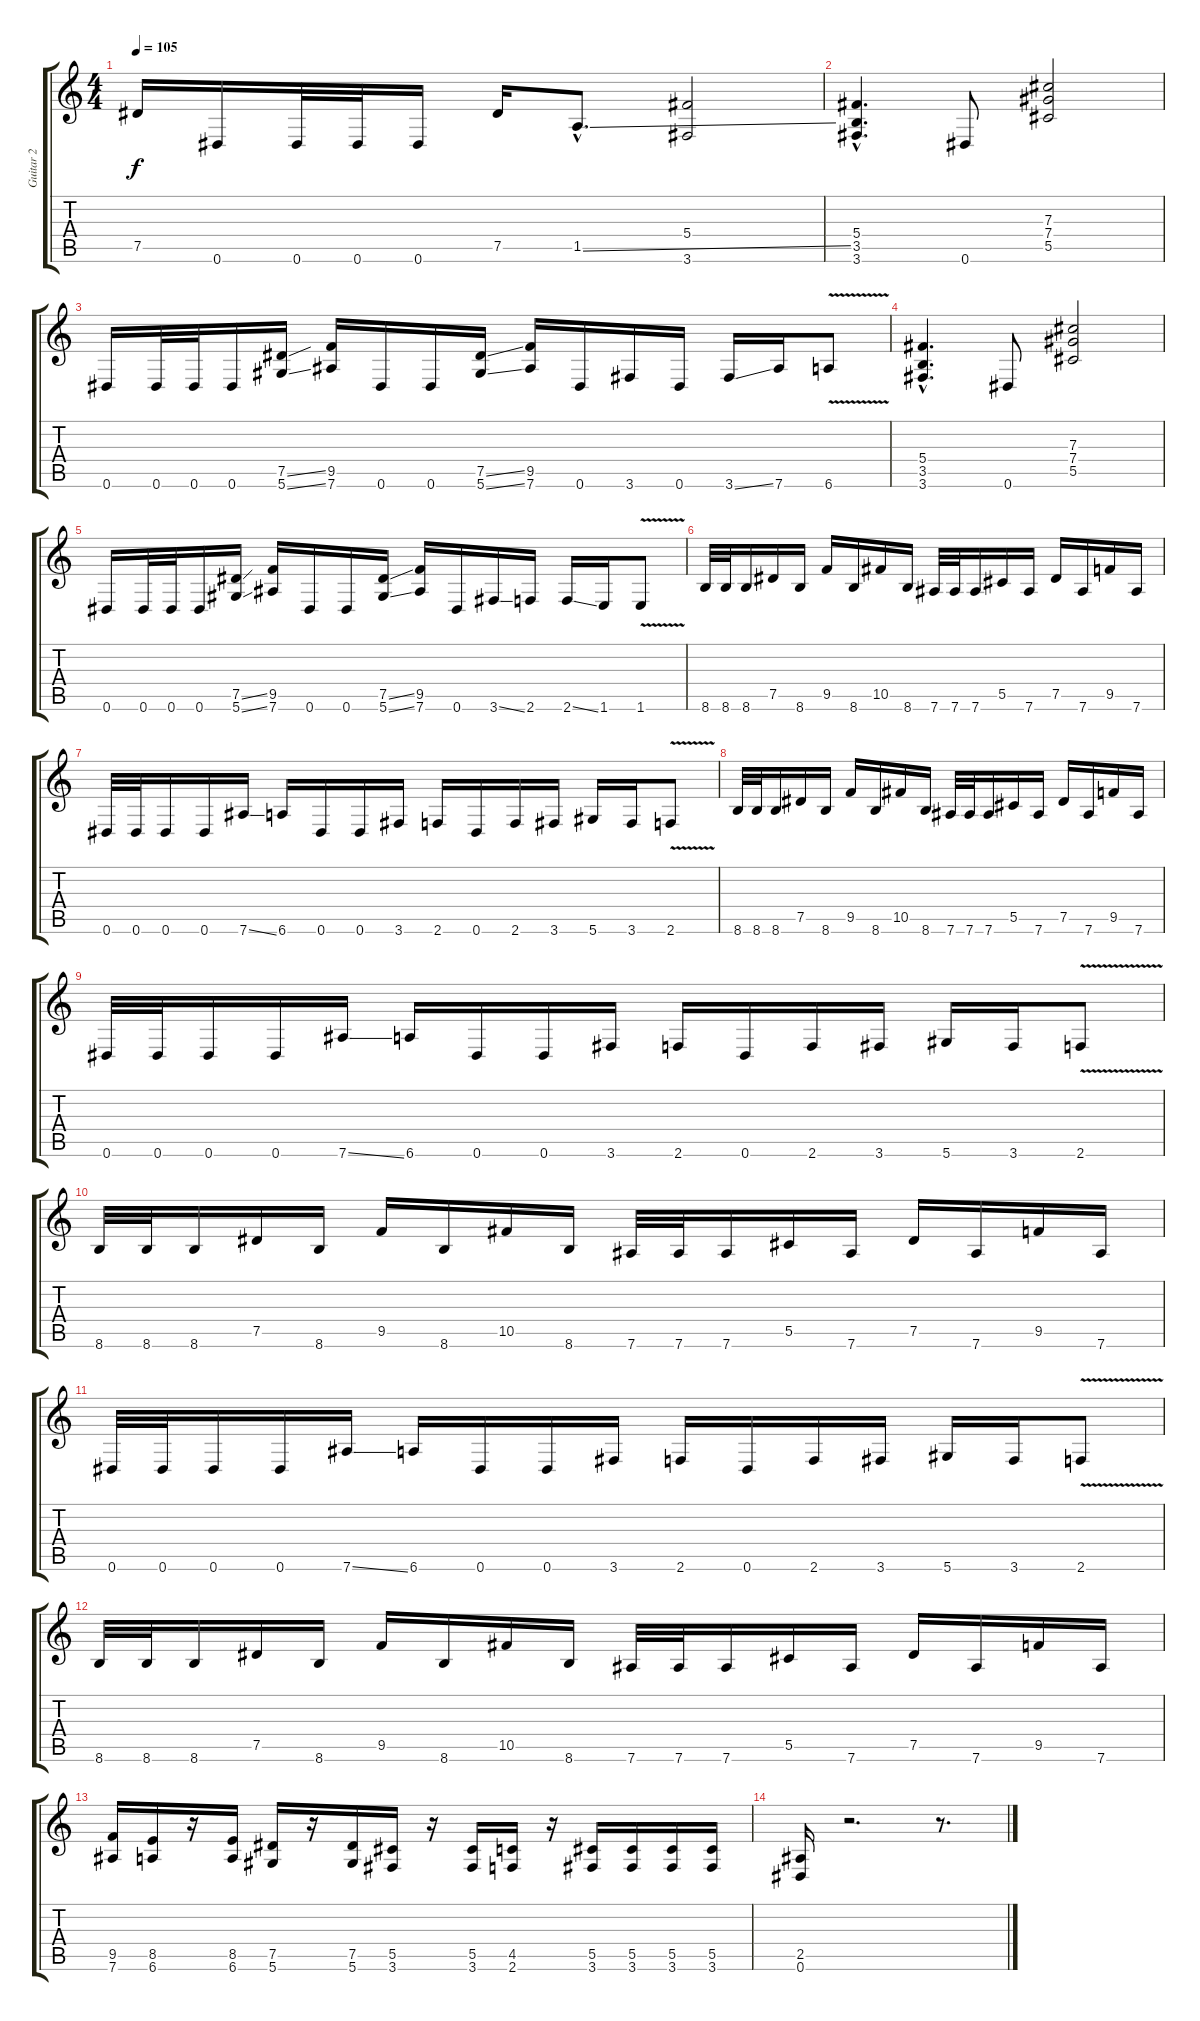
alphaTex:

\track ("Guitar 2" "Guitar 2") {instrument overdrivenguitar}
\staff {score tabs}
\tuning (Eb4 Bb3 Gb3 Db3 Ab2 Eb2) {hide}
\ts (4 4)
\tempo 105
\clef g2
\ks c
7.5.16{dy f} 0.6.16 0.6.32 0.6.32 0.6.16 7.5.16 1.5{ss hac}.8{d} (5.4 3.6).2 |
(5.4{hac} 3.5{hac} 3.6{hac}).4{d} 0.6.8 (7.3 7.4 5.5).2 |
0.6.16 0.6.32 0.6.32 0.6.16 (7.5{ss} 5.6{ss}).16 (9.5 7.6).16 0.6.16 0.6.16 (7.5{ss} 5.6{ss}).16 (9.5 7.6).16 0.6.16 3.6.16 0.6.16 3.6{ss}.16 7.6.16 6.6{v}.8 |
(5.4{hac} 3.5{hac} 3.6{hac}).4{d} 0.6.8 (7.3 7.4 5.5).2 |
0.6.16 0.6.32 0.6.32 0.6.16 (7.5{ss} 5.6{ss}).16 (9.5 7.6).16 0.6.16 0.6.16 (7.5{ss} 5.6{ss}).16 (9.5 7.6).16 0.6.16 3.6{ss}.16 2.6.16 2.6{ss}.16 1.6.16 1.6{v}.8 |
8.6.32 8.6.32 8.6.16 7.5.16 8.6.16 9.5.16 8.6.16 10.5.16 8.6.16 7.6.32 7.6.32 7.6.16 5.5.16 7.6.16 7.5.16 7.6.16 9.5.16 7.6.16 |
0.6.32 0.6.32 0.6.16 0.6.16 7.6{ss}.16 6.6.16 0.6.16 0.6.16 3.6.16 2.6.16 0.6.16 2.6.16 3.6.16 5.6.16 3.6.16 2.6{v}.8 |
8.6.32 8.6.32 8.6.16 7.5.16 8.6.16 9.5.16 8.6.16 10.5.16 8.6.16 7.6.32 7.6.32 7.6.16 5.5.16 7.6.16 7.5.16 7.6.16 9.5.16 7.6.16 |
0.6.32 0.6.32 0.6.16 0.6.16 7.6{ss}.16 6.6.16 0.6.16 0.6.16 3.6.16 2.6.16 0.6.16 2.6.16 3.6.16 5.6.16 3.6.16 2.6{v}.8 |
8.6.32 8.6.32 8.6.16 7.5.16 8.6.16 9.5.16 8.6.16 10.5.16 8.6.16 7.6.32 7.6.32 7.6.16 5.5.16 7.6.16 7.5.16 7.6.16 9.5.16 7.6.16 |
0.6.32 0.6.32 0.6.16 0.6.16 7.6{ss}.16 6.6.16 0.6.16 0.6.16 3.6.16 2.6.16 0.6.16 2.6.16 3.6.16 5.6.16 3.6.16 2.6{v}.8 |
8.6.32 8.6.32 8.6.16 7.5.16 8.6.16 9.5.16 8.6.16 10.5.16 8.6.16 7.6.32 7.6.32 7.6.16 5.5.16 7.6.16 7.5.16 7.6.16 9.5.16 7.6.16 |
(9.5 7.6).16 (8.5 6.6).16 r.16 (8.5 6.6).16 (7.5 5.6).16 r.16 (7.5 5.6).16 (5.5 3.6).16 r.16 (5.5 3.6).16 (4.5 2.6).16 r.16 (5.5 3.6).16 (5.5 3.6).16 (5.5 3.6).16 (5.5 3.6).16 |
(2.5 0.6).16 r.2{d} r.8{d}
